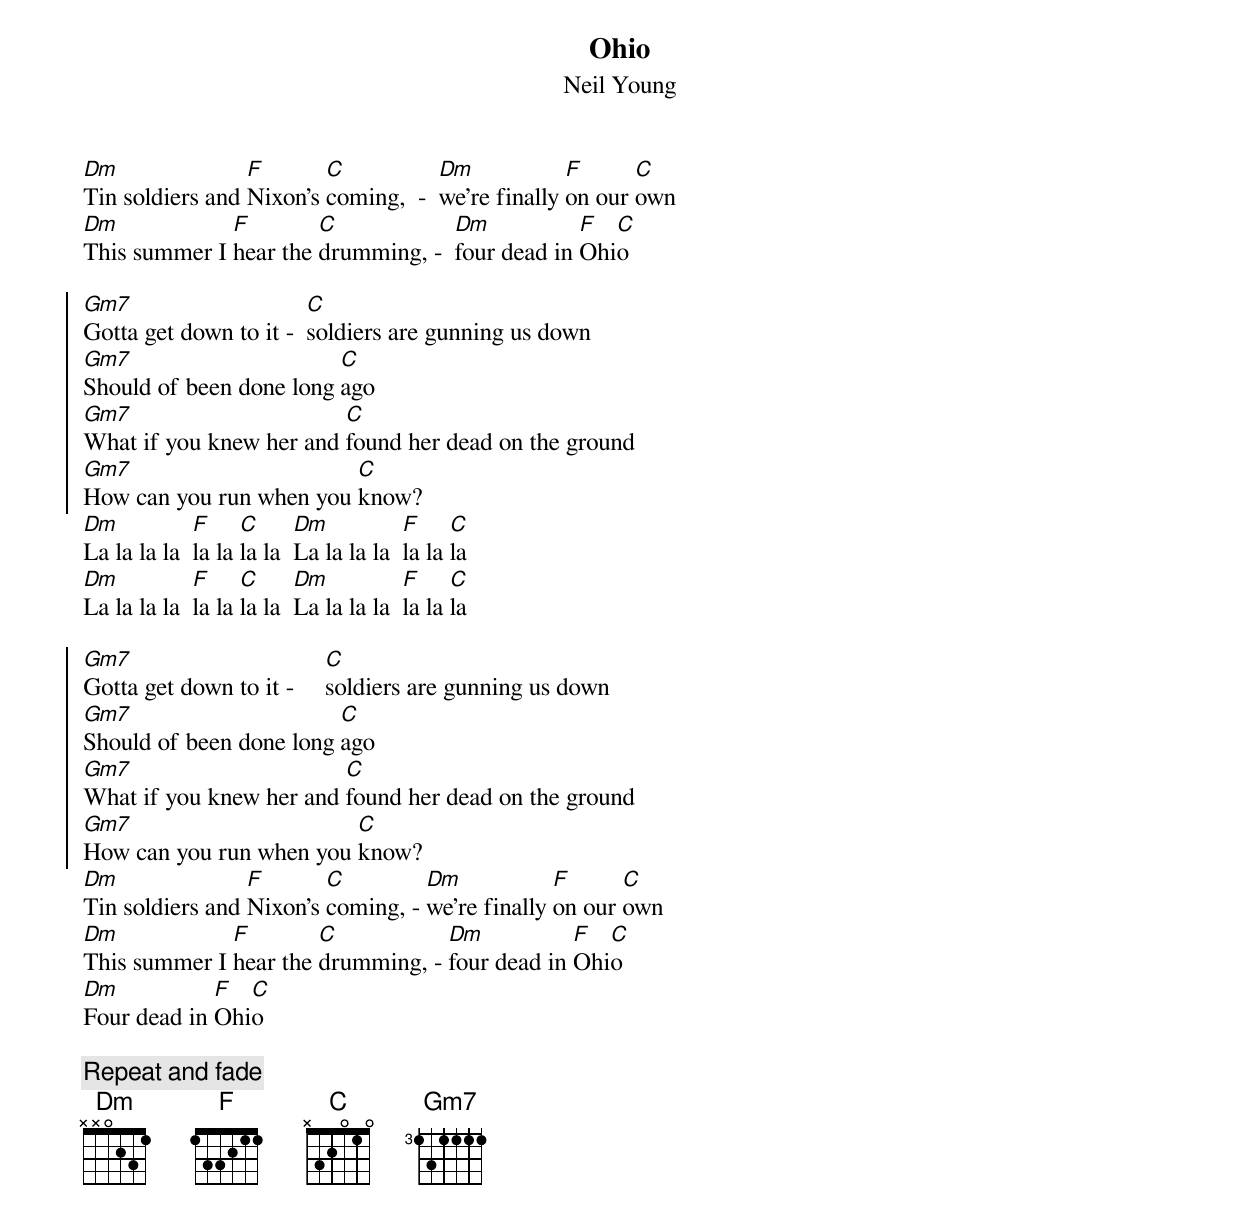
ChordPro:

{title:Ohio}
{subtitle:Neil Young}
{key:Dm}

[Dm]Tin soldiers and [F]Nixon's [C]coming,  -  [Dm]we're finally [F]on our [C]own
[Dm]This summer I [F]hear the [C]drumming, -  [Dm]four dead in [F]Ohi[C]o
{soc}

[Gm7]Gotta get down to it -  [C]soldiers are gunning us down
[Gm7]Should of been done long [C]ago
[Gm7]What if you knew her and [C]found her dead on the ground
[Gm7]How can you run when you [C]know?
{eoc}
[Dm]La la la la  [F]la la [C]la la  [Dm]La la la la  [F]la la [C]la
[Dm]La la la la  [F]la la [C]la la  [Dm]La la la la  [F]la la [C]la
{soc}

[Gm7]Gotta get down to it -     [C]soldiers are gunning us down
[Gm7]Should of been done long [C]ago
[Gm7]What if you knew her and [C]found her dead on the ground
[Gm7]How can you run when you [C]know?
{eoc}
[Dm]Tin soldiers and [F]Nixon's [C]coming, - [Dm]we're finally [F]on our [C]own
[Dm]This summer I [F]hear the [C]drumming, - [Dm]four dead in [F]Ohi[C]o
[Dm]Four dead in [F]Ohi[C]o

{c:Repeat and fade}
